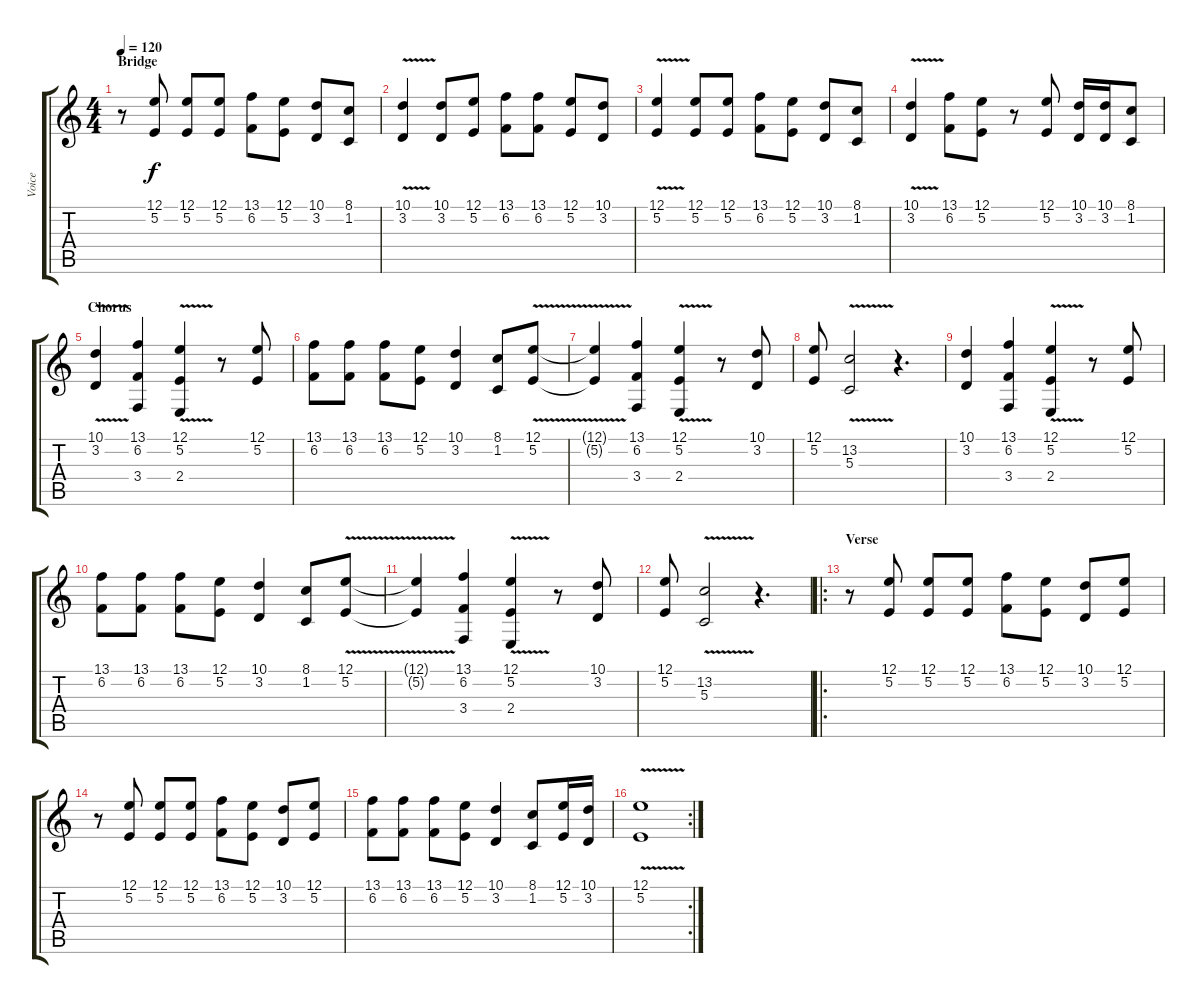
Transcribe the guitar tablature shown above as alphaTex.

\track ("Voice" "Voice") {instrument lead6voice}
\staff {score tabs}
\tuning (E4 B3 G3 D3 A2 E2) {hide}
\ts (4 4)
\section ("" "Bridge")
\tempo 120
\clef g2
\ks c
r.8{dy f} (12.1 5.2).8 (12.1 5.2).8 (12.1 5.2).8 (13.1 6.2).8 (12.1 5.2).8 (10.1 3.2).8 (8.1 1.2).8 |
(10.1 3.2{v}).4 (10.1 3.2).8 (12.1 5.2).8 (13.1 6.2).8 (13.1 6.2).8 (12.1 5.2).8 (10.1 3.2).8 |
(12.1{v} 5.2).4 (12.1 5.2).8 (12.1 5.2).8 (13.1 6.2).8 (12.1 5.2).8 (10.1 3.2).8 (8.1 1.2).8 |
(10.1 3.2{v}).4 (13.1 6.2).8 (12.1 5.2).8 r.8 (12.1 5.2).8 (10.1 3.2).16 (10.1 3.2).16 (8.1 1.2).8 |
\section ("" "Chorus")
(10.1 3.2{v}).4 (13.1 6.2 3.4).4 (12.1{v} 5.2 2.4).4 r.8 (12.1 5.2).8 |
(13.1 6.2).8 (13.1 6.2).8 (13.1 6.2).8 (12.1 5.2).8 (10.1 3.2).4 (8.1 1.2).8 (12.1{v} 5.2).8 |
(12.1{t} 5.2{t}).4 (13.1 6.2 3.4).4 (12.1{v} 5.2 2.4).4 r.8 (10.1 3.2).8 |
(12.1 5.2).8 (13.2{v} 5.3).2 r.4{d} |
(10.1 3.2).4 (13.1 6.2 3.4).4 (12.1{v} 5.2 2.4).4 r.8 (12.1 5.2).8 |
(13.1 6.2).8 (13.1 6.2).8 (13.1 6.2).8 (12.1 5.2).8 (10.1 3.2).4 (8.1 1.2).8 (12.1{v} 5.2).8 |
(12.1{t} 5.2{t}).4 (13.1 6.2 3.4).4 (12.1{v} 5.2 2.4).4 r.8 (10.1 3.2).8 |
(12.1 5.2).8 (13.2{v} 5.3).2 r.4{d} |
\ro
\section ("" "Verse")
r.8 (12.1 5.2).8 (12.1 5.2).8 (12.1 5.2).8 (13.1 6.2).8 (12.1 5.2).8 (10.1 3.2).8 (12.1 5.2).8 |
r.8 (12.1 5.2).8 (12.1 5.2).8 (12.1 5.2).8 (13.1 6.2).8 (12.1 5.2).8 (10.1 3.2).8 (12.1 5.2).8 |
(13.1 6.2).8 (13.1 6.2).8 (13.1 6.2).8 (12.1 5.2).8 (10.1 3.2).4 (8.1 1.2).8 (12.1 5.2).16 (10.1 3.2).16 |
\rc 2
(12.1 5.2{v}).1
